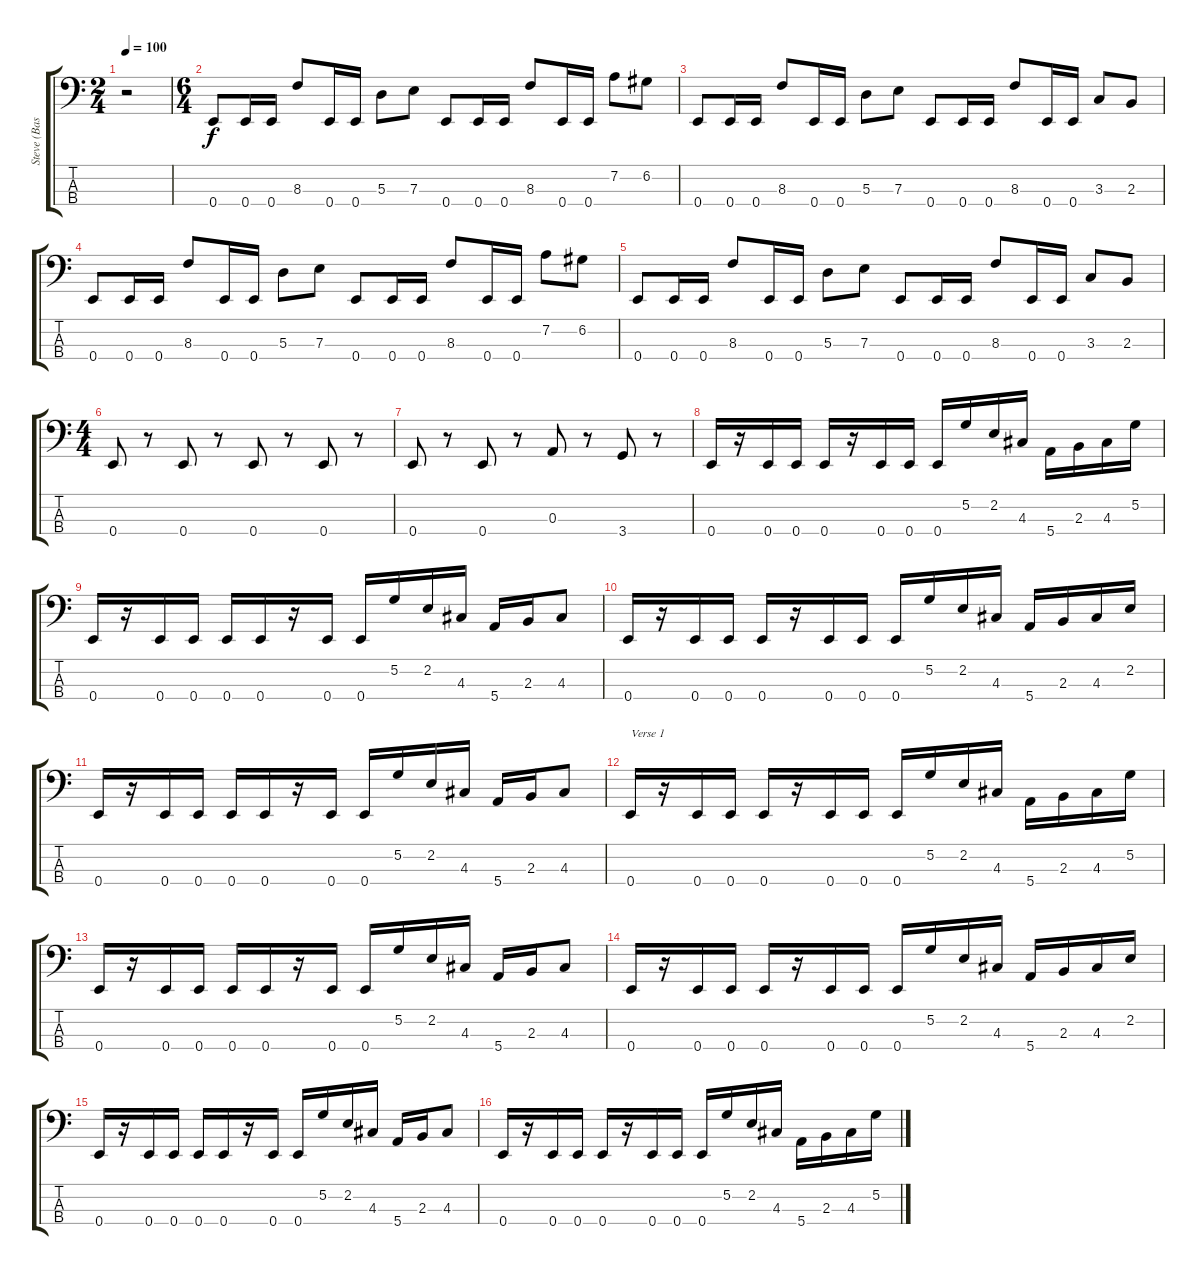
\track ("Steve (Bass)" "Steve (Bas") {instrument electricbasspick}
\staff {score tabs}
\tuning (G2 D2 A1 E1) {hide}
\ts (2 4)
\tempo 100
\clef f4
\ks c
r.2{dy f instrument electricbasspick} |
\ts (6 4)
0.4.8 0.4.16 0.4.16 8.3.8 0.4.16 0.4.16 5.3.8 7.3.8 0.4.8 0.4.16 0.4.16 8.3.8 0.4.16 0.4.16 7.2.8 6.2.8 |
0.4.8 0.4.16 0.4.16 8.3.8 0.4.16 0.4.16 5.3.8 7.3.8 0.4.8 0.4.16 0.4.16 8.3.8 0.4.16 0.4.16 3.3.8 2.3.8 |
0.4.8 0.4.16 0.4.16 8.3.8 0.4.16 0.4.16 5.3.8 7.3.8 0.4.8 0.4.16 0.4.16 8.3.8 0.4.16 0.4.16 7.2.8 6.2.8 |
0.4.8 0.4.16 0.4.16 8.3.8 0.4.16 0.4.16 5.3.8 7.3.8 0.4.8 0.4.16 0.4.16 8.3.8 0.4.16 0.4.16 3.3.8 2.3.8 |
\ts (4 4)
0.4.8 r.8 0.4.8 r.8 0.4.8 r.8 0.4.8 r.8 |
0.4.8 r.8 0.4.8 r.8 0.3.8 r.8 3.4.8 r.8 |
0.4.16 r.16 0.4.16 0.4.16 0.4.16 r.16 0.4.16 0.4.16 0.4.16 5.2.16 2.2.16 4.3.16 5.4.16 2.3.16 4.3.16 5.2.16 |
0.4.16 r.16 0.4.16 0.4.16 0.4.16 0.4.16 r.16 0.4.16 0.4.16 5.2.16 2.2.16 4.3.16 5.4.16 2.3.16 4.3.8 |
0.4.16 r.16 0.4.16 0.4.16 0.4.16 r.16 0.4.16 0.4.16 0.4.16 5.2.16 2.2.16 4.3.16 5.4.16 2.3.16 4.3.16 2.2.16 |
0.4.16 r.16 0.4.16 0.4.16 0.4.16 0.4.16 r.16 0.4.16 0.4.16 5.2.16 2.2.16 4.3.16 5.4.16 2.3.16 4.3.8 |
0.4.16{txt "Verse 1"} r.16 0.4.16 0.4.16 0.4.16 r.16 0.4.16 0.4.16 0.4.16 5.2.16 2.2.16 4.3.16 5.4.16 2.3.16 4.3.16 5.2.16 |
0.4.16 r.16 0.4.16 0.4.16 0.4.16 0.4.16 r.16 0.4.16 0.4.16 5.2.16 2.2.16 4.3.16 5.4.16 2.3.16 4.3.8 |
0.4.16 r.16 0.4.16 0.4.16 0.4.16 r.16 0.4.16 0.4.16 0.4.16 5.2.16 2.2.16 4.3.16 5.4.16 2.3.16 4.3.16 2.2.16 |
0.4.16 r.16 0.4.16 0.4.16 0.4.16 0.4.16 r.16 0.4.16 0.4.16 5.2.16 2.2.16 4.3.16 5.4.16 2.3.16 4.3.8 |
0.4.16 r.16 0.4.16 0.4.16 0.4.16 r.16 0.4.16 0.4.16 0.4.16 5.2.16 2.2.16 4.3.16 5.4.16 2.3.16 4.3.16 5.2.16
